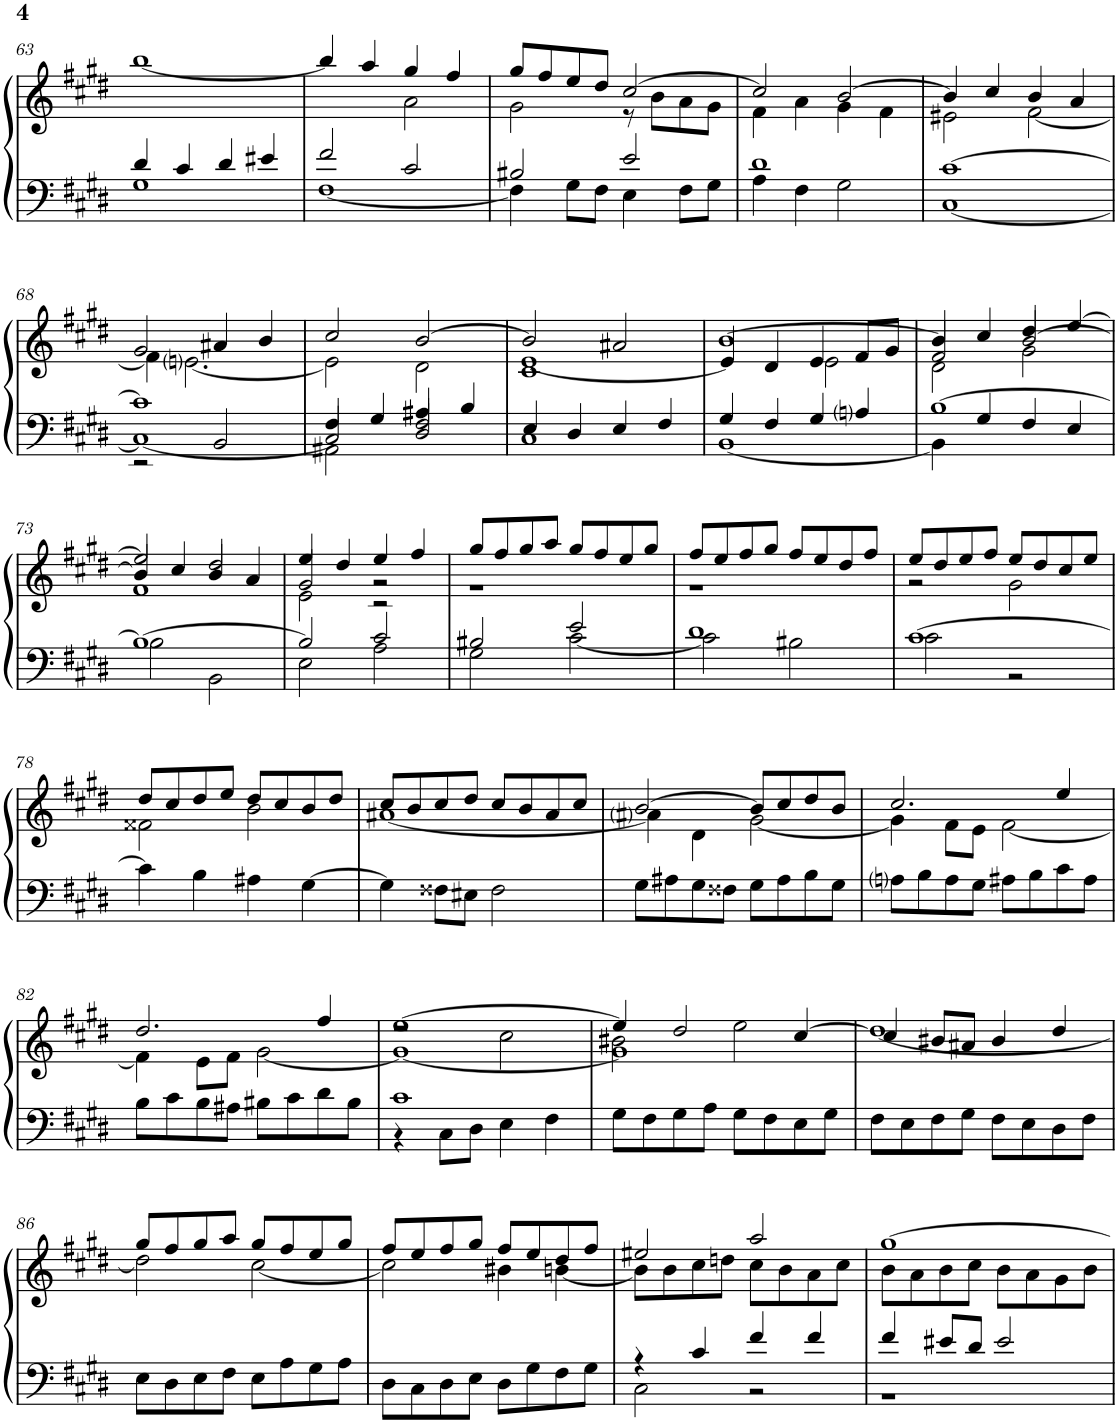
**kern	**kern
*part1	*part1
*staff2	*staff1
*I"Midi_1	*
!!LO:PB:g=z
*clefF4	*clefG2
*k[f#c#g#d#]	*k[f#c#g#d#]
*E:	*E:
*M6/4	*M6/4
=63	=63
*^	*^
*	*^	*	*^
4d#/	1G#	1ryy	[1bb	1ryy	1ryy
4c#/	.	.	.	.	.
4d#/	.	.	.	.	.
4e#X/	.	.	.	.	.
=64	=64	=64	=64	=64	=64
2f#/	[1F#	1ryy	4bb/]	2ryy	1ryy
.	.	.	4aa/	.	.
2c#/	.	.	4gg#/	2a\	.
.	.	.	4ff#/	.	.
=65	=65	=65	=65	=65	=65
2B#X/	4F#\]	1ryy	8gg#/L	2g#\	1ryy
.	.	.	8ff#/	.	.
.	8G#\L	.	8ee/	.	.
.	8F#\J	.	8dd#/J	.	.
2e/	4E\	.	[2cc#/	8r	.
.	.	.	.	8b\L	.
.	8F#\L	.	.	8a\	.
.	8G#\J	.	.	8g#\J	.
=66	=66	=66	=66	=66	=66
1d#	4A\	1ryy	2cc#/]	4f#\	1ryy
.	4F#\	.	.	4a\	.
.	2G#\	.	[2b/	4g#\	.
.	.	.	.	4f#\	.
=67	=67	=67	=67	=67	=67
[1c#	[1C#	1ryy	4b/]	2e#X\	1ryy
.	.	.	4cc#/	.	.
.	.	.	4b/	[2f#\	.
.	.	.	4a/	.	.
!!LO:LB:g=z	!!	!!
=68	=68	=68	=68	=68	=68
1c#]	1C#_	2r	2g#/	4f#\]	1ryy
.	.	.	.	[2.eni\	.
.	.	2BB/	4a#X/	.	.
.	.	.	4b/	.	.
=69	=69	=69	=69	=69	=69
4F#/	2C#/]	2AA#X\	2cc#/	2e\]	1ryy
4G#/	.	.	.	.	.
4A#X/	2F#/	2D#/	[2b/	2d#\	.
4B/	.	.	.	.	.
=70	=70	=70	=70	=70	=70
4E/	1ryy	1C#	2b/]	[1e	1c#
4D#/	.	.	.	.	.
4E/	.	.	2a#X/	.	.
4F#/	.	.	.	.	.
=71	=71	=71	=71	=71	=71
4G#/	1ryy	[1BB	[1b	4e/]	2ryy
4F#/	.	.	.	4d#/	.
4G#/	.	.	.	4e/	2e\
4Ani/	.	.	.	8f#/L	.
.	.	.	.	8g#/J	.
=72	=72	=72	=72	=72	=72
[1B	1ryy	4BB\]	4b/]	2f#/	2d#\
.	.	4G#/	4cc#/	.	.
.	.	4F#/	4dd#/	[2b/	2g#\
.	.	4E/	[4ee/	.	.
!!LO:LB:g=z	!!	!!
=73	=73	=73	=73	=73	=73
1B_	1ryy	2B\	2ee/]	4b/]	1f#
.	.	.	.	4cc#/	.
.	.	2BB\	2dd#/	4b/	.
.	.	.	.	4a/	.
=74	=74	=74	=74	=74	=74
2B/]	1ryy	2E\	4ee/	2g#/	2e\
.	.	.	4dd#/	.	.
2c#/	.	2A\	4ee/	2r	2r
.	.	.	4ff#/	.	.
=75	=75	=75	=75	=75	=75
2B#X/	2G#\	1ryy	8gg#/L	1r	1ryy
.	.	.	8ff#/	.	.
.	.	.	8gg#/	.	.
.	.	.	8aa/J	.	.
2e/	[2c#\	.	8gg#/L	.	.
.	.	.	8ff#/	.	.
.	.	.	8ee/	.	.
.	.	.	8gg#/J	.	.
=76	=76	=76	=76	=76	=76
1d#	2c#\]	1ryy	8ff#/L	1r	1ryy
.	.	.	8ee/	.	.
.	.	.	8ff#/	.	.
.	.	.	8gg#/J	.	.
.	2B#X\	.	8ff#/L	.	.
.	.	.	8ee/	.	.
.	.	.	8dd#/	.	.
.	.	.	8ff#/J	.	.
=77	=77	=77	=77	=77	=77
[1c#	2c#\	1ryy	8ee/L	2r	1ryy
.	.	.	8dd#/	.	.
.	.	.	8ee/	.	.
.	.	.	8ff#/J	.	.
.	2r	.	8ee/L	2g#\	.
.	.	.	8dd#/	.	.
.	.	.	8cc#/	.	.
.	.	.	8ee/J	.	.
!!LO:LB:g=z	!!	!!
=78	=78	=78	=78	=78	=78
4c#\]	1ryy	1ryy	8dd#/L	2f##X\	1ryy
.	.	.	8cc#/	.	.
4B\	.	.	8dd#/	.	.
.	.	.	8ee/J	.	.
4A#X\	.	.	8dd#/L	2b\	.
.	.	.	8cc#/	.	.
[4G#\	.	.	8b/	.	.
.	.	.	8dd#/J	.	.
=79	=79	=79	=79	=79	=79
4G#\]	1ryy	1ryy	8cc#/L	[1a#X	1ryy
.	.	.	8b/	.	.
8F##X\L	.	.	8cc#/	.	.
8E#X\J	.	.	8dd#/J	.	.
2F##\	.	.	8cc#/L	.	.
.	.	.	8b/	.	.
.	.	.	8a#/	.	.
.	.	.	8cc#/J	.	.
=80	=80	=80	=80	=80	=80
8G#\L	1ryy	1ryy	[2b/	1ryy	4a#i\]
8A#X\	.	.	.	.	.
8G#\	.	.	.	.	4d#\
8F##X\J	.	.	.	.	.
8G#\L	.	.	8b/L]	.	[2g#\
8A#\	.	.	8cc#/	.	.
8B\	.	.	8dd#/	.	.
8G#\J	.	.	8b/J	.	.
=81	=81	=81	=81	=81	=81
8Ani\L	1ryy	1ryy	2.cc#/	1ryy	4g#\]
8B\	.	.	.	.	.
8A\	.	.	.	.	8f#\L
8G#\J	.	.	.	.	8e\J
8A#X\L	.	.	.	.	[2f#\
8B\	.	.	.	.	.
8c#\	.	.	4ee/	.	.
8A#\J	.	.	.	.	.
!!LO:LB:g=z	!!	!!
=82	=82	=82	=82	=82	=82
8B\L	1ryy	1ryy	2.dd#/	1ryy	4f#\]
8c#\	.	.	.	.	.
8B\	.	.	.	.	8e\L
8A#X\J	.	.	.	.	8f#\J
8B#X\L	.	.	.	.	[2g#\
8c#\	.	.	.	.	.
8d#\	.	.	4ff#/	.	.
8B#\J	.	.	.	.	.
=83	=83	=83	=83	=83	=83
1c#	4r	1ryy	[1ee	2r	1g#_
.	8C#\L	.	.	.	.
.	8D#\J	.	.	.	.
.	4E\	.	.	2cc#\	.
.	4F#\	.	.	.	.
=84	=84	=84	=84	=84	=84
1ryy	8G#\L	1ryy	4ee/]	2b#X\	1g#]
.	8F#\	.	.	.	.
.	8G#\	.	2dd#/	.	.
.	8A\J	.	.	.	.
.	8G#\L	.	.	2ee\	.
.	8F#\	.	.	.	.
.	8E\	.	[4cc#/	.	.
.	8G#\J	.	.	.	.
=85	=85	=85	=85	=85	=85
1ryy	8F#\L	1ryy	4cc#/]	[1dd#	1ryy
.	8E\	.	.	.	.
.	8F#\	.	8b#X/L	.	.
.	8G#\J	.	8a#X/J	.	.
.	8F#\L	.	4b#/	.	.
.	8E\	.	.	.	.
.	8D#\	.	4dd#/	.	.
.	8F#\J	.	.	.	.
*	*v	*v	*	*	*
!!LO:LB:g=z	!!	!!
=86	=86	=86	=86	=86
1ryy	8E\L	8gg#/L	2dd#\]	1ryy
.	8D#\	8ff#/	.	.
.	8E\	8gg#/	.	.
.	8F#\J	8aa/J	.	.
.	8E\L	8gg#/L	[2cc#\	.
.	8A\	8ff#/	.	.
.	8G#\	8ee/	.	.
.	8A\J	8gg#/J	.	.
=87	=87	=87	=87	=87
1ryy	8D#\L	8ff#/L	2cc#\]	1ryy
.	8C#\	8ee/	.	.
.	8D#\	8ff#/	.	.
.	8E\J	8gg#/J	.	.
.	8D#\L	8ff#/L	4b#X\	.
.	8G#\	8ee/	.	.
.	8F#\	8dd#/	[4bn\	.
.	8G#\J	8ff#/J	.	.
=88	=88	=88	=88	=88
4r	2C#\	2ee#X/	8b\L]	1ryy
.	.	.	8b\	.
4c#/	.	.	8cc#\	.
.	.	.	8ddn\J	.
4f#/	2r	2aa/	8cc#\L	.
.	.	.	8b\	.
4f#/	.	.	8a\	.
.	.	.	8cc#\J	.
=89	=89	=89	=89	=89
4f#/	1r	[1gg#	8b\L	1ryy
.	.	.	8a\	.
8e#X/L	.	.	8b\	.
8d#/J	.	.	8cc#\J	.
2e#/	.	.	8b\L	.
.	.	.	8a\	.
.	.	.	8g#\	.
.	.	.	8b\J	.
*v	*v	*	*	*
*	*v	*v	*v
=	=
*-	*-
